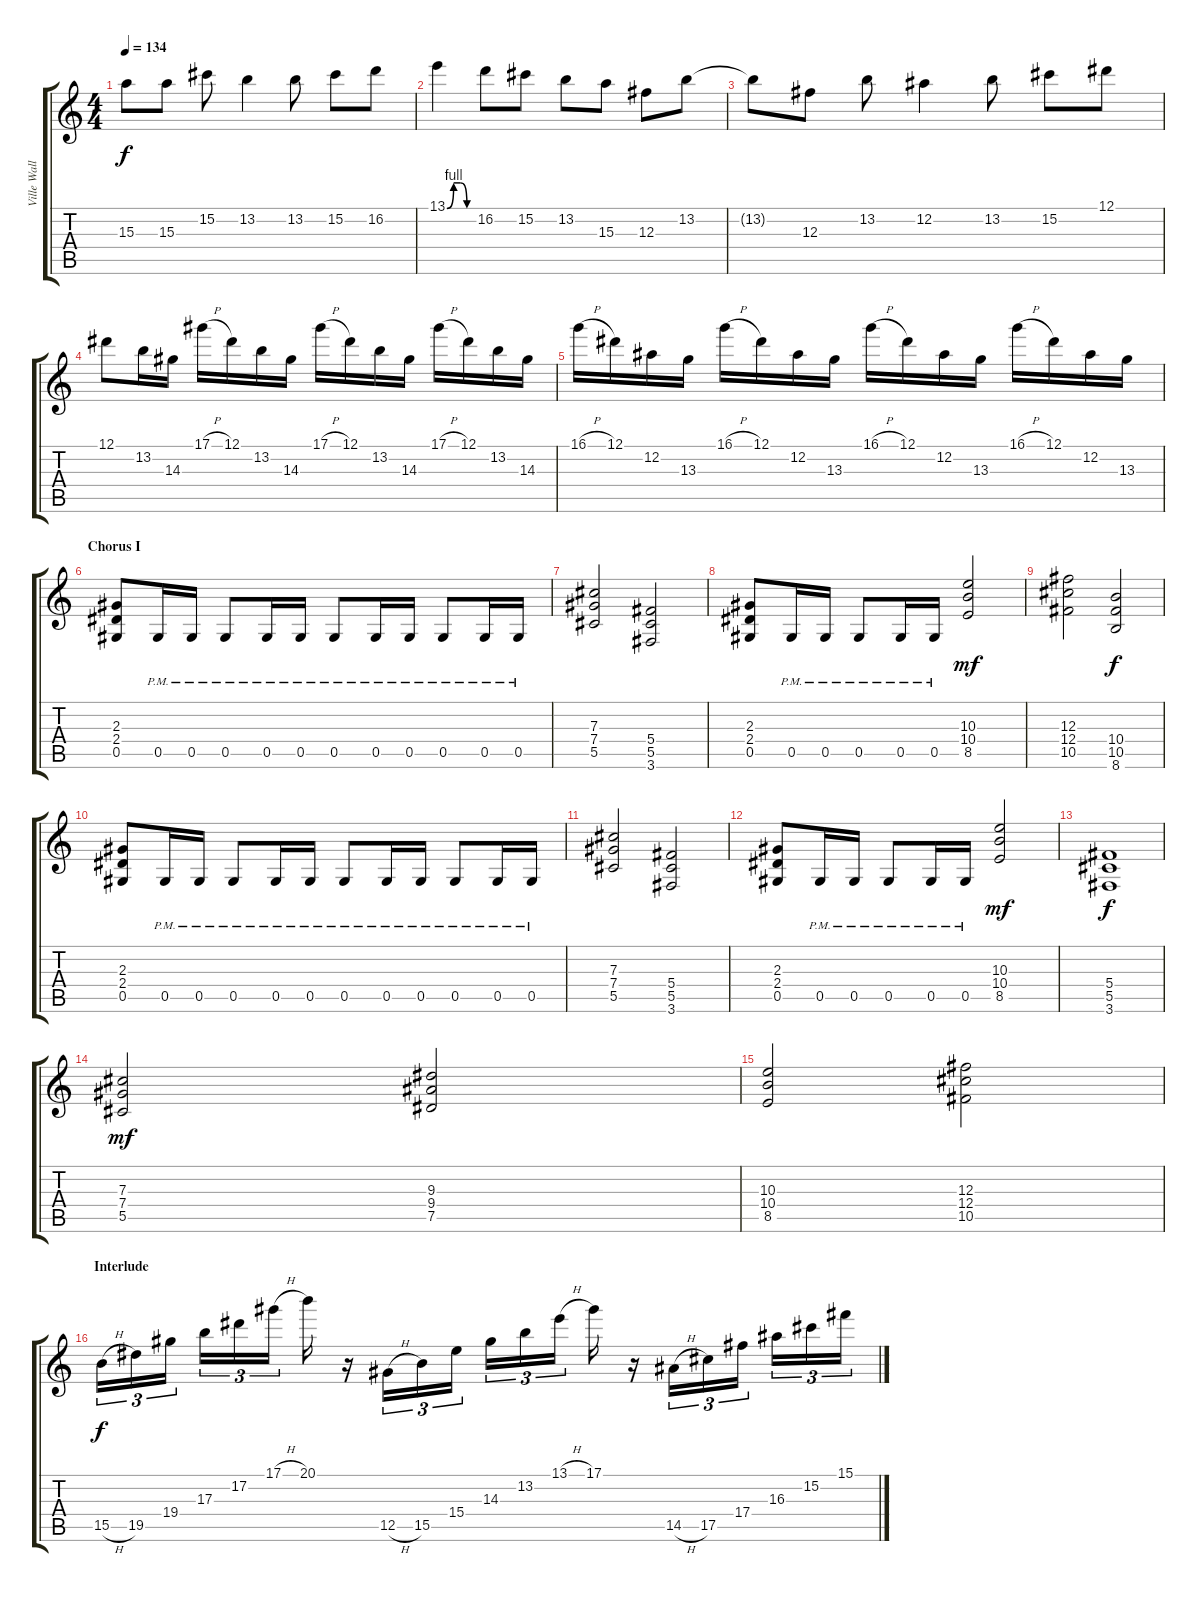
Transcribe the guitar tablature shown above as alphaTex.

\track ("Ville Wallenius - Guitar II" "Ville Wall") {instrument distortionguitar}
\staff {score tabs}
\tuning (Eb4 Bb3 Gb3 Db3 Ab2 Eb2) {hide}
\ts (4 4)
\tempo 134
\clef g2
\ks c
15.3{t}.8{dy f} 15.3.8 15.2.8 13.2.4 13.2.8 15.2.8 16.2.8 |
13.1{be (custom 0 0 15 4 30 4 45 0 60 0)}.4 16.2.8 15.2.8 13.2.8 15.3.8 12.3.8 13.2.8 |
13.2{t}.8 12.3.8 13.2.8 12.2.4 13.2.8 15.2.8 12.1.8 |
12.1.8 13.2.16 14.3.16 17.1{h}.16 12.1.16 13.2.16 14.3.16 17.1{h}.16 12.1.16 13.2.16 14.3.16 17.1{h}.16 12.1.16 13.2.16 14.3.16 |
16.1{h}.16 12.1.16 12.2.16 13.3.16 16.1{h}.16 12.1.16 12.2.16 13.3.16 16.1{h}.16 12.1.16 12.2.16 13.3.16 16.1{h}.16 12.1.16 12.2.16 13.3.16 |
\section ("" "Chorus I")
(2.3 2.4 0.5).8{volume 12} 0.5{pm}.16 0.5{pm}.16 0.5{pm}.8 0.5{pm}.16 0.5{pm}.16 0.5{pm}.8 0.5{pm}.16 0.5{pm}.16 0.5{pm}.8 0.5{pm}.16 0.5{pm}.16 |
(7.3 7.4 5.5).2 (5.4 5.5 3.6).2 |
(2.3 2.4 0.5).8 0.5{pm}.16 0.5{pm}.16 0.5{pm}.8 0.5{pm}.16 0.5{pm}.16 (10.3 10.4 8.5).2{dy mf} |
(12.3 12.4 10.5).2 (10.4 10.5 8.6).2{dy f} |
(2.3 2.4 0.5).8 0.5{pm}.16 0.5{pm}.16 0.5{pm}.8 0.5{pm}.16 0.5{pm}.16 0.5{pm}.8 0.5{pm}.16 0.5{pm}.16 0.5{pm}.8 0.5{pm}.16 0.5{pm}.16 |
(7.3 7.4 5.5).2 (5.4 5.5 3.6).2 |
(2.3 2.4 0.5).8 0.5{pm}.16 0.5{pm}.16 0.5{pm}.8 0.5{pm}.16 0.5{pm}.16 (10.3 10.4 8.5).2{dy mf} |
(5.4 5.5 3.6).1{dy f} |
(7.3 7.4 5.5).2{dy mf} (9.3 9.4 7.5).2 |
(10.3 10.4 8.5).2 (12.3 12.4 10.5).2 |
\section ("" "Interlude")
15.5{h}.16{tu (3 2) dy f volume 13} 19.5.16{tu (3 2)} 19.4.16{tu (3 2)} 17.3.16{tu (3 2)} 17.2.16{tu (3 2)} 17.1{h}.16{tu (3 2)} 20.1.16 r.16 12.5{h}.16{tu (3 2)} 15.5.16{tu (3 2)} 15.4.16{tu (3 2)} 14.3.16{tu (3 2)} 13.2.16{tu (3 2)} 13.1{h}.16{tu (3 2)} 17.1.16 r.16 14.5{h}.16{tu (3 2)} 17.5.16{tu (3 2)} 17.4.16{tu (3 2)} 16.3.16{tu (3 2)} 15.2.16{tu (3 2)} 15.1{h}.16{tu (3 2)}
